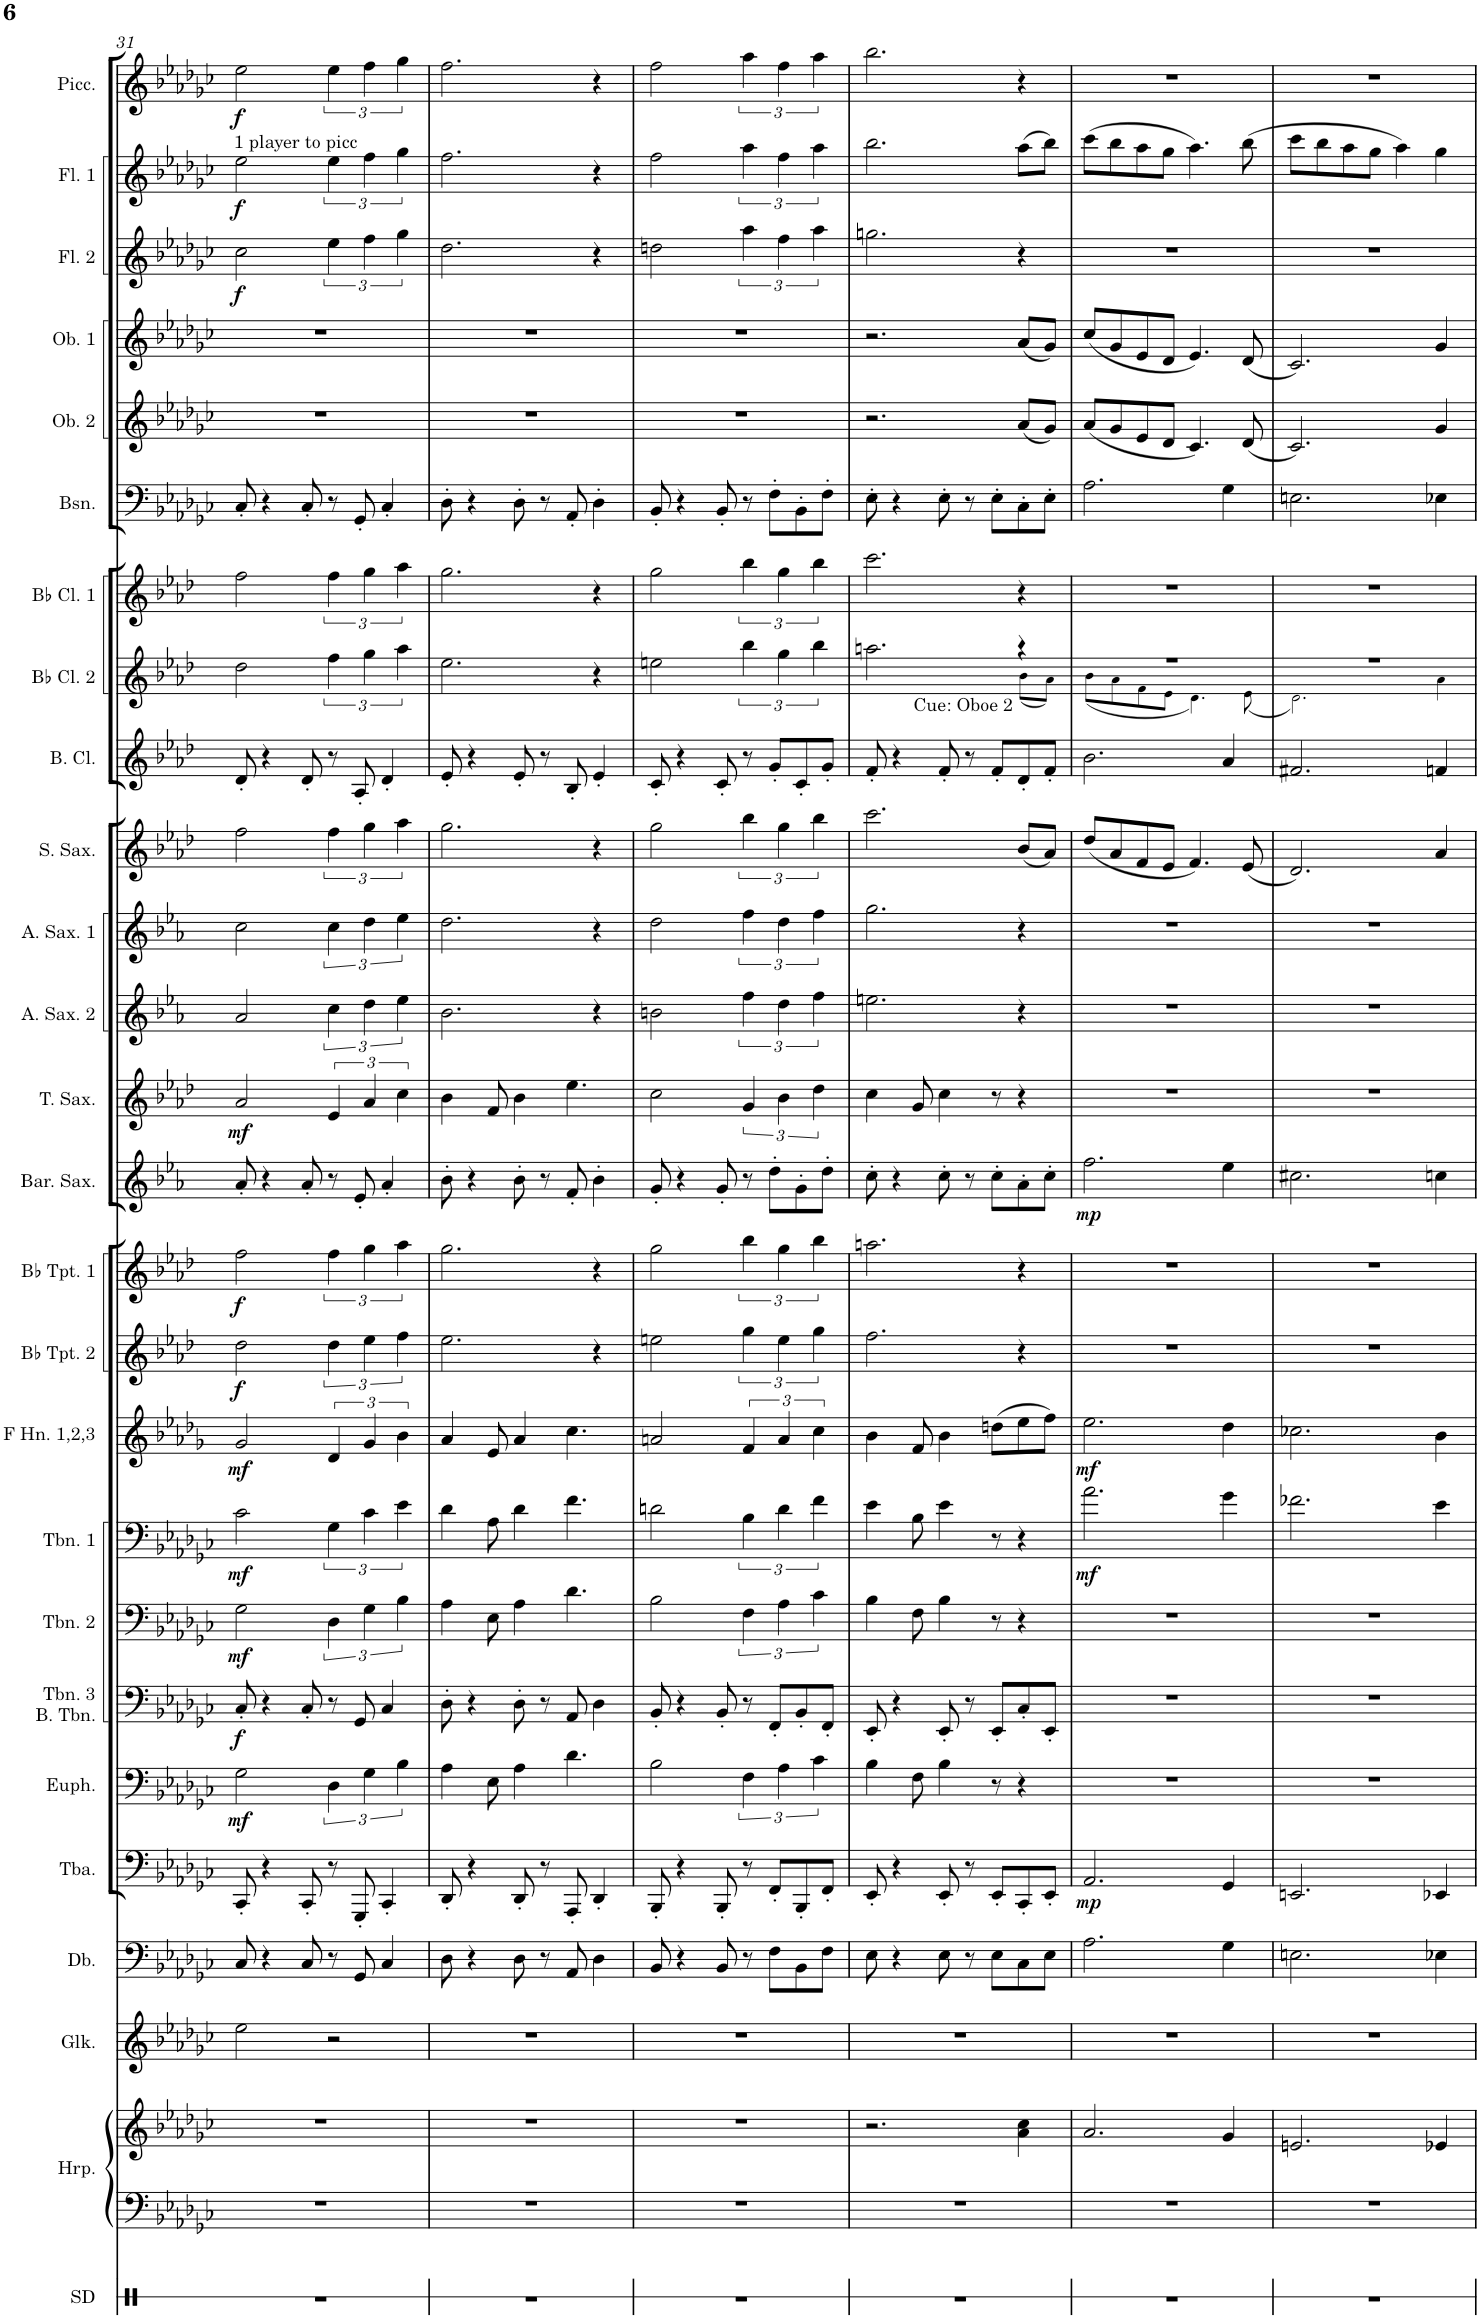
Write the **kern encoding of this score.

**kern	**kern	**kern	**kern	**kern	**kern	**dynam	**kern	**dynam	**kern	**dynam	**kern	**dynam	**kern	**dynam	**kern	**dynam	**kern	**dynam	**kern	**dynam	**kern	**dynam	**kern	**dynam	**kern	**kern	**kern	**kern	**kern	**kern	**kern	**kern	**kern	**kern	**dynam	**kern	**dynam	**kern	**dynam
*part26	*part25	*part25	*part24	*part23	*part22	*part22	*part21	*part21	*part20	*part20	*part19	*part19	*part18	*part18	*part17	*part17	*part16	*part16	*part15	*part15	*part14	*part14	*part13	*part13	*part12	*part11	*part10	*part9	*part8	*part7	*part6	*part5	*part4	*part3	*part3	*part2	*part2	*part1	*part1
*staff27	*staff26	*staff25	*staff24	*staff23	*staff22	*staff22	*staff21	*staff21	*staff20	*staff20	*staff19	*staff19	*staff18	*staff18	*staff17	*staff17	*staff16	*staff16	*staff15	*staff15	*staff14	*staff14	*staff13	*staff13	*staff12	*staff11	*staff10	*staff9	*staff8	*staff7	*staff6	*staff5	*staff4	*staff3	*staff3	*staff2	*staff2	*staff1	*staff1
*I"Snare Drum	*I"Harp	*	*I"Glockenspiel	*I"Double Bass	*I"Tuba	*	*I"Euphonium	*	*I"Trombone 3 &amp; Bass Trombone	*	*I"Trombone 2	*	*I"Trombone 1	*	*I"F Horn 1,2,3	*	*I"Bb Trumpet 2	*	*I"Bb Trumpet 1	*	*I"Baritone Saxophone	*	*I"Tenor Saxophone	*	*I"Alto Saxophone 2	*I"Alto Saxophone 1	*I"Soprano Saxophone	*I"Bass Clarinet	*I"Bb Clarinet 2	*I"Bb Clarinet 1	*I"Bassoon	*I"Oboe 2	*I"Oboe 1	*I"Flute 2	*	*I"Flute 1	*	*I"Piccolo	*
*I'SD	*I'Hrp.	*	*I'Glk.	*I'Db.	*I'Tba.	*	*I'Euph.	*	*I'Tbn. 3 B. Tbn.	*	*I'Tbn. 2	*	*I'Tbn. 1	*	*I'F Hn. 1,2,3	*	*I'Bb Tpt. 2	*	*I'Bb Tpt. 1	*	*I'Bar. Sax.	*	*I'T. Sax.	*	*I'A. Sax. 2	*I'A. Sax. 1	*I'S. Sax.	*I'B. Cl.	*I'Bb Cl. 2	*I'Bb Cl. 1	*I'Bsn.	*I'Ob. 2	*I'Ob. 1	*I'Fl. 2	*	*I'Fl. 1	*	*I'Picc.	*
!!LO:PB:g=z
*clefX	*clefF4	*clefG2	*clefG2	*clefF4	*clefF4	*	*clefF4	*	*clefF4	*	*clefF4	*	*clefF4	*	*clefG2	*	*clefG2	*	*clefG2	*	*clefG2	*	*clefG2	*	*clefG2	*clefG2	*clefG2	*clefG2	*clefG2	*clefG2	*clefF4	*clefG2	*clefG2	*clefG2	*	*clefG2	*	*clefG2	*
*	*	*	*Trd-14c-24	*Trd7c12	*	*	*	*	*	*	*	*	*	*	*Trd4c7	*	*Trd1c2	*	*Trd1c2	*	*Trd12c21	*	*Trd8c14	*	*Trd5c9	*Trd5c9	*Trd1c2	*Trd8c14	*Trd1c2	*Trd1c2	*	*	*	*	*	*	*	*Trd-7c-12	*
*k[]	*k[b-e-a-d-g-c-]	*k[b-e-a-d-g-c-]	*k[b-e-a-d-g-c-]	*k[b-e-a-d-g-c-]	*k[b-e-a-d-g-c-]	*	*k[b-e-a-d-g-c-]	*	*k[b-e-a-d-g-c-]	*	*k[b-e-a-d-g-c-]	*	*k[b-e-a-d-g-c-]	*	*k[b-e-a-d-g-]	*	*k[b-e-a-d-]	*	*k[b-e-a-d-]	*	*k[b-e-a-]	*	*k[b-e-a-d-]	*	*k[b-e-a-]	*k[b-e-a-]	*k[b-e-a-d-]	*k[b-e-a-d-]	*k[b-e-a-d-]	*k[b-e-a-d-]	*k[b-e-a-d-g-c-]	*k[b-e-a-d-g-c-]	*k[b-e-a-d-g-c-]	*k[b-e-a-d-g-c-]	*	*k[b-e-a-d-g-c-]	*	*k[b-e-a-d-g-c-]	*
*M4/4	*M4/4	*M4/4	*M4/4	*M4/4	*M4/4	*	*M4/4	*	*M4/4	*	*M4/4	*	*M4/4	*	*M4/4	*	*M4/4	*	*M4/4	*	*M4/4	*	*M4/4	*	*M4/4	*M4/4	*M4/4	*M4/4	*M4/4	*M4/4	*M4/4	*M4/4	*M4/4	*M4/4	*	*M4/4	*	*M4/4	*
=31	=31	=31	=31	=31	=31	=31	=31	=31	=31	=31	=31	=31	=31	=31	=31	=31	=31	=31	=31	=31	=31	=31	=31	=31	=31	=31	=31	=31	=31	=31	=31	=31	=31	=31	=31	=31	=31	=31	=31
!	!	!	!	!	!	!	!	!	!	!	!	!	!	!	!	!	!	!	!	!	!	!	!	!	!	!	!	!	!	!	!	!	!	!	!	!LO:TX:a:t=1 player to picc	!	!	!
!	!	!	!	!	!	!	!	!LO:DY:b	!	!LO:DY:b	!	!LO:DY:b	!	!LO:DY:b	!	!LO:DY:b	!	!LO:DY:b	!	!LO:DY:b	!	!	!	!LO:DY:b	!	!	!	!	!	!	!	!	!	!	!LO:DY:b	!	!LO:DY:b	!	!LO:DY:b
1r	1r	1r	2ee-\	8C-/	8CC-'/	.	2G-\	mf	8C-'/	f	2G-\	mf	2c-\	mf	2g-/	mf	2dd-\	f	2ff\	f	8a-'/	.	2a-/	mf	2a-/	2cc\	2ff\	8d-'/	2dd-\	2ff\	8C-'/	1r	1r	2cc-\	f	2ee-\	f	2ee-\	f
.	.	.	.	4r	4r	.	.	.	4r	.	.	.	.	.	.	.	.	.	.	.	4r	.	.	.	.	.	.	4r	.	.	4r	.	.	.	.	.	.	.	.
.	.	.	.	8C-/	8CC-'/	.	.	.	8C-'/	.	.	.	.	.	.	.	.	.	.	.	8a-'/	.	.	.	.	.	.	8d-'/	.	.	8C-'/	.	.	.	.	.	.	.	.
.	.	.	2r	8r	8r	.	6D-\	.	8r	.	6D-\	.	6G-\	.	6d-/	.	6dd-\	.	6ff\	.	8r	.	6e-/	.	6cc\	6cc\	6ff\	8r	6ff\	6ff\	8r	.	.	6ee-\	.	6ee-\	.	6ee-\	.
.	.	.	.	8GG-/	8GGG-'/	.	.	.	8GG-/	.	.	.	.	.	.	.	.	.	.	.	8e-'/	.	.	.	.	.	.	8A-'/	.	.	8GG-'/	.	.	.	.	.	.	.	.
.	.	.	.	.	.	.	6G-\	.	.	.	6G-\	.	6c-\	.	6g-/	.	6ee-\	.	6gg\	.	.	.	6a-/	.	6dd\	6dd\	6gg\	.	6gg\	6gg\	.	.	.	6ff\	.	6ff\	.	6ff\	.
.	.	.	.	4C-/	4CC-'/	.	.	.	4C-/	.	.	.	.	.	.	.	.	.	.	.	4a-'/	.	.	.	.	.	.	4d-'/	.	.	4C-'/	.	.	.	.	.	.	.	.
.	.	.	.	.	.	.	6B-\	.	.	.	6B-\	.	6e-\	.	6b-\	.	6ff\	.	6aa-\	.	.	.	6cc\	.	6ee-\	6ee-\	6aa-\	.	6aa-\	6aa-\	.	.	.	6gg-\	.	6gg-\	.	6gg-\	.
=32	=32	=32	=32	=32	=32	=32	=32	=32	=32	=32	=32	=32	=32	=32	=32	=32	=32	=32	=32	=32	=32	=32	=32	=32	=32	=32	=32	=32	=32	=32	=32	=32	=32	=32	=32	=32	=32	=32	=32
1r	1r	1r	1r	8D-\	8DD-'/	.	4A-\	.	8D-'\	.	4A-\	.	4d-\	.	4a-/	.	2.ee-\	.	2.gg\	.	8b-'\	.	4b-\	.	2.b-\	2.dd\	2.gg\	8e-'/	2.ee-\	2.gg\	8D-'\	1r	1r	2.dd-\	.	2.ff\	.	2.ff\	.
.	.	.	.	4r	4r	.	.	.	4r	.	.	.	.	.	.	.	.	.	.	.	4r	.	.	.	.	.	.	4r	.	.	4r	.	.	.	.	.	.	.	.
.	.	.	.	.	.	.	8E-\	.	.	.	8E-\	.	8A-\	.	8e-/	.	.	.	.	.	.	.	8f/	.	.	.	.	.	.	.	.	.	.	.	.	.	.	.	.
.	.	.	.	8D-\	8DD-'/	.	4A-\	.	8D-'\	.	4A-\	.	4d-\	.	4a-/	.	.	.	.	.	8b-'\	.	4b-\	.	.	.	.	8e-'/	.	.	8D-'\	.	.	.	.	.	.	.	.
.	.	.	.	8r	8r	.	.	.	8r	.	.	.	.	.	.	.	.	.	.	.	8r	.	.	.	.	.	.	8r	.	.	8r	.	.	.	.	.	.	.	.
.	.	.	.	8AA-/	8AAA-'/	.	4.d-\	.	8AA-/	.	4.d-\	.	4.f\	.	4.cc\	.	.	.	.	.	8f'/	.	4.ee-\	.	.	.	.	8B-'/	.	.	8AA-'/	.	.	.	.	.	.	.	.
.	.	.	.	4D-\	4DD-'/	.	.	.	4D-\	.	.	.	.	.	.	.	4r	.	4r	.	4b-'\	.	.	.	4r	4r	4r	4e-'/	4r	4r	4D-'\	.	.	4r	.	4r	.	4r	.
=33	=33	=33	=33	=33	=33	=33	=33	=33	=33	=33	=33	=33	=33	=33	=33	=33	=33	=33	=33	=33	=33	=33	=33	=33	=33	=33	=33	=33	=33	=33	=33	=33	=33	=33	=33	=33	=33	=33	=33
1r	1r	1r	1r	8BB-/	8BBB-'/	.	2B-\	.	8BB-'/	.	2B-\	.	2dn\	.	2an/	.	2een\	.	2gg\	.	8g'/	.	2cc\	.	2bn\	2dd\	2gg\	8c'/	2een\	2gg\	8BB-'/	1r	1r	2ddn\	.	2ff\	.	2ff\	.
.	.	.	.	4r	4r	.	.	.	4r	.	.	.	.	.	.	.	.	.	.	.	4r	.	.	.	.	.	.	4r	.	.	4r	.	.	.	.	.	.	.	.
.	.	.	.	8BB-/	8BBB-'/	.	.	.	8BB-'/	.	.	.	.	.	.	.	.	.	.	.	8g'/	.	.	.	.	.	.	8c'/	.	.	8BB-'/	.	.	.	.	.	.	.	.
.	.	.	.	8r	8r	.	6F\	.	8r	.	6F\	.	6B-\	.	6f/	.	6gg\	.	6bb-\	.	8r	.	6g/	.	6ff\	6ff\	6bb-\	8r	6bb-\	6bb-\	8r	.	.	6aa-\	.	6aa-\	.	6aa-\	.
.	.	.	.	8F\L	8FF'/L	.	.	.	8FF'/L	.	.	.	.	.	.	.	.	.	.	.	8dd'\L	.	.	.	.	.	.	8g'/L	.	.	8F'\L	.	.	.	.	.	.	.	.
.	.	.	.	.	.	.	6A-\	.	.	.	6A-\	.	6d\	.	6a/	.	6ee\	.	6gg\	.	.	.	6b-\	.	6dd\	6dd\	6gg\	.	6gg\	6gg\	.	.	.	6ff\	.	6ff\	.	6ff\	.
.	.	.	.	8BB-\	8BBB-'/	.	.	.	8BB-'/	.	.	.	.	.	.	.	.	.	.	.	8g'\	.	.	.	.	.	.	8c'/	.	.	8BB-'\	.	.	.	.	.	.	.	.
.	.	.	.	.	.	.	6c-\	.	.	.	6c-\	.	6f\	.	6cc\	.	6gg\	.	6bb-\	.	.	.	6dd-\	.	6ff\	6ff\	6bb-\	.	6bb-\	6bb-\	.	.	.	6aa-\	.	6aa-\	.	6aa-\	.
.	.	.	.	8F\J	8FF'/J	.	.	.	8FF'/J	.	.	.	.	.	.	.	.	.	.	.	8dd'\J	.	.	.	.	.	.	8g'/J	.	.	8F'\J	.	.	.	.	.	.	.	.
=34	=34	=34	=34	=34	=34	=34	=34	=34	=34	=34	=34	=34	=34	=34	=34	=34	=34	=34	=34	=34	=34	=34	=34	=34	=34	=34	=34	=34	=34	=34	=34	=34	=34	=34	=34	=34	=34	=34	=34
*	*	*	*	*	*	*	*	*	*	*	*	*	*	*	*	*	*	*	*	*	*	*	*	*	*	*	*	*	*^	*	*	*	*	*	*	*	*	*	*
1r	1r	2.r	1r	8E-\	8EE-'/	.	4B-\	.	8EE-'/	.	4B-\	.	4e-\	.	4b-\	.	2.ff\	.	2.aan\	.	8cc'\	.	4cc\	.	2.een\	2.gg\	2.ccc\	8f'/	2.aan\	2.ryy	2.ccc\	8E-'\	2.r	2.r	2.ggn\	.	2.bb-\	.	2.bb-\	.
.	.	.	.	4r	4r	.	.	.	4r	.	.	.	.	.	.	.	.	.	.	.	4r	.	.	.	.	.	.	4r	.	.	.	4r	.	.	.	.	.	.	.	.
.	.	.	.	.	.	.	8F\	.	.	.	8F\	.	8B-\	.	8f/	.	.	.	.	.	.	.	8g/	.	.	.	.	.	.	.	.	.	.	.	.	.	.	.	.	.
.	.	.	.	8E-\	8EE-'/	.	4B-\	.	8EE-'/	.	4B-\	.	4e-\	.	4b-\	.	.	.	.	.	8cc'\	.	4cc\	.	.	.	.	8f'/	.	.	.	8E-'\	.	.	.	.	.	.	.	.
.	.	.	.	8r	8r	.	.	.	8r	.	.	.	.	.	.	.	.	.	.	.	8r	.	.	.	.	.	.	8r	.	.	.	8r	.	.	.	.	.	.	.	.
.	.	.	.	8E-\L	8EE-'/L	.	8r	.	8EE-'/L	.	8r	.	8r	.	(8ddn\L	.	.	.	.	.	8cc'\L	.	8r	.	.	.	.	8f'/L	.	.	.	8E-'\L	.	.	.	.	.	.	.	.
!	!	!	!	!	!	!	!	!	!	!	!	!	!	!	!	!	!	!	!	!	!	!	!	!	!	!	!	!	!LO:TX:b:t=Cue&colon; Oboe 2	!	!	!	!	!	!	!	!	!	!	!
.	.	4a-\ 4cc-\	.	8C-\	8CC-'/	.	4r	.	8C-'/	.	4r	.	4r	.	8ee-\	.	4r	.	4r	.	8a-'\	.	4r	.	4r	4r	(8b-/L	8d-'/	4r	(8b-\L	4r	8C-'\	(8a-/L	(8a-/L	4r	.	(8aa-\L	.	4r	.
.	.	.	.	8E-\J	8EE-'/J	.	.	.	8EE-'/J	.	.	.	.	.	8ff\J)	.	.	.	.	.	8cc'\J	.	.	.	.	.	8a-/J)	8f'/J	.	8a-\J)	.	8E-'\J	8g-/J)	8g-/J)	.	.	8bb-\J)	.	.	.
=35	=35	=35	=35	=35	=35	=35	=35	=35	=35	=35	=35	=35	=35	=35	=35	=35	=35	=35	=35	=35	=35	=35	=35	=35	=35	=35	=35	=35	=35	=35	=35	=35	=35	=35	=35	=35	=35	=35	=35	=35
!	!	!	!	!	!	!LO:DY:b	!	!	!	!	!	!	!	!LO:DY:b	!	!LO:DY:b	!	!	!	!	!	!LO:DY:b	!	!	!	!	!	!	!	!	!	!	!	!	!	!	!	!	!	!
1r	1r	2.a-/	1r	2.A-\	2.AA-/	mp	1r	.	1r	.	1r	.	2.a-\	mf	2.ee-\	mf	1r	.	1r	.	2.ff\	mp	1r	.	1r	1r	(8dd-/L	2.b-\	1r	(8b-\L	1r	2.A-\	(8a-/L	(8cc-/L	1r	.	(8ccc-\L	.	1r	.
.	.	.	.	.	.	.	.	.	.	.	.	.	.	.	.	.	.	.	.	.	.	.	.	.	.	.	8a-/	.	.	8a-\	.	.	8g-/	8g-/	.	.	8bb-\	.	.	.
.	.	.	.	.	.	.	.	.	.	.	.	.	.	.	.	.	.	.	.	.	.	.	.	.	.	.	8f/	.	.	8f\	.	.	8e-/	8e-/	.	.	8aa-\	.	.	.
.	.	.	.	.	.	.	.	.	.	.	.	.	.	.	.	.	.	.	.	.	.	.	.	.	.	.	8e-/J	.	.	8e-\J	.	.	8d-/J	8d-/J	.	.	8gg-\J	.	.	.
.	.	.	.	.	.	.	.	.	.	.	.	.	.	.	.	.	.	.	.	.	.	.	.	.	.	.	4.f/)	.	.	4.d-\)	.	.	4.c-/)	4.e-/)	.	.	4.aa-\)	.	.	.
.	.	4g-/	.	4G-\	4GG-/	.	.	.	.	.	.	.	4g-\	.	4dd-\	.	.	.	.	.	4ee-\	.	.	.	.	.	.	4a-/	.	.	.	4G-\	.	.	.	.	.	.	.	.
.	.	.	.	.	.	.	.	.	.	.	.	.	.	.	.	.	.	.	.	.	.	.	.	.	.	.	(8e-/	.	.	(8e-\	.	.	(8d-/	(8d-/	.	.	(8bb-\	.	.	.
=36	=36	=36	=36	=36	=36	=36	=36	=36	=36	=36	=36	=36	=36	=36	=36	=36	=36	=36	=36	=36	=36	=36	=36	=36	=36	=36	=36	=36	=36	=36	=36	=36	=36	=36	=36	=36	=36	=36	=36	=36
1r	1r	2.en/	1r	2.En\	2.EEn/	.	1r	.	1r	.	1r	.	2.f-X\	.	2.cc-X\	.	1r	.	1r	.	2.cc#X\	.	1r	.	1r	1r	2.d-/)	2.f#X/	1r	2.d-\)	1r	2.En\	2.c-/)	2.c-/)	1r	.	8ccc-\L	.	1r	.
.	.	.	.	.	.	.	.	.	.	.	.	.	.	.	.	.	.	.	.	.	.	.	.	.	.	.	.	.	.	.	.	.	.	.	.	.	8bb-\	.	.	.
.	.	.	.	.	.	.	.	.	.	.	.	.	.	.	.	.	.	.	.	.	.	.	.	.	.	.	.	.	.	.	.	.	.	.	.	.	8aa-\	.	.	.
.	.	.	.	.	.	.	.	.	.	.	.	.	.	.	.	.	.	.	.	.	.	.	.	.	.	.	.	.	.	.	.	.	.	.	.	.	8gg-\J	.	.	.
.	.	.	.	.	.	.	.	.	.	.	.	.	.	.	.	.	.	.	.	.	.	.	.	.	.	.	.	.	.	.	.	.	.	.	.	.	4aa-\)	.	.	.
.	.	4e-X/	.	4E-X\	4EE-X/	.	.	.	.	.	.	.	4e-\	.	4b-\	.	.	.	.	.	4ccn\	.	.	.	.	.	4a-/	4fn/	.	4a-\	.	4E-X\	4g-/	4g-/	.	.	4gg-\	.	.	.
*	*	*	*	*	*	*	*	*	*	*	*	*	*	*	*	*	*	*	*	*	*	*	*	*	*	*	*	*	*v	*v	*	*	*	*	*	*	*	*	*	*
=	=	=	=	=	=	=	=	=	=	=	=	=	=	=	=	=	=	=	=	=	=	=	=	=	=	=	=	=	=	=	=	=	=	=	=	=	=	=	=
*-	*-	*-	*-	*-	*-	*-	*-	*-	*-	*-	*-	*-	*-	*-	*-	*-	*-	*-	*-	*-	*-	*-	*-	*-	*-	*-	*-	*-	*-	*-	*-	*-	*-	*-	*-	*-	*-	*-	*-
